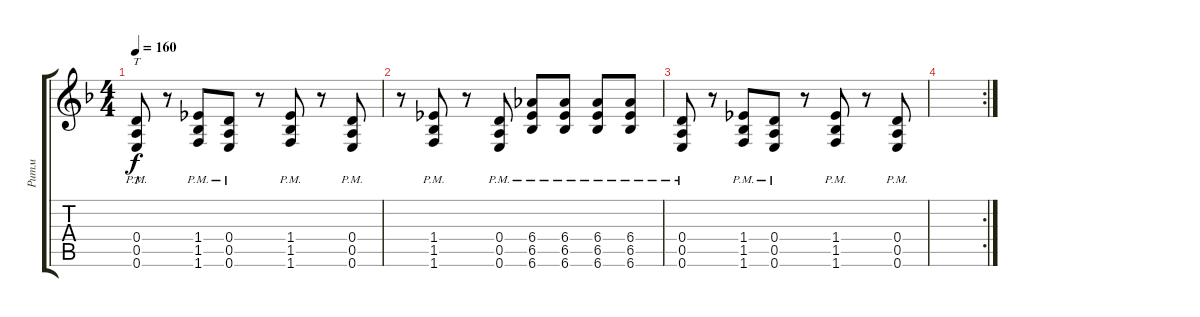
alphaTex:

\track ("Ритм" "Ритм") {instrument distortionguitar}
\staff {score tabs}
\tuning (E4 B3 G3 D3 A2 E2) {hide}
\ts (4 4)
\tempo 160
\clef g2
\ks dminor
(0.4{pm} 0.5{pm} 0.6{pm}).8{tt dy f} r.8 (1.4{pm} 1.5{pm} 1.6{pm}).8 (0.4{pm} 0.5{pm} 0.6{pm}).8 r.8 (1.4{pm} 1.5{pm} 1.6{pm}).8 r.8 (0.4{pm} 0.5{pm} 0.6{pm}).8 |
r.8 (1.4{pm} 1.5{pm} 1.6{pm}).8 r.8 (0.4{pm} 0.5{pm} 0.6{pm}).8 (6.4{pm} 6.5{pm} 6.6{pm}).8 (6.4{pm} 6.5{pm} 6.6{pm}).8 (6.4{pm} 6.5{pm} 6.6{pm}).8 (6.4{pm} 6.5{pm} 6.6{pm}).8 |
(0.4{pm} 0.5{pm} 0.6{pm}).8 r.8 (1.4{pm} 1.5{pm} 1.6{pm}).8 (0.4{pm} 0.5{pm} 0.6{pm}).8 r.8 (1.4{pm} 1.5{pm} 1.6{pm}).8 r.8 (0.4{pm} 0.5{pm} 0.6{pm}).8 |
\rc 2
